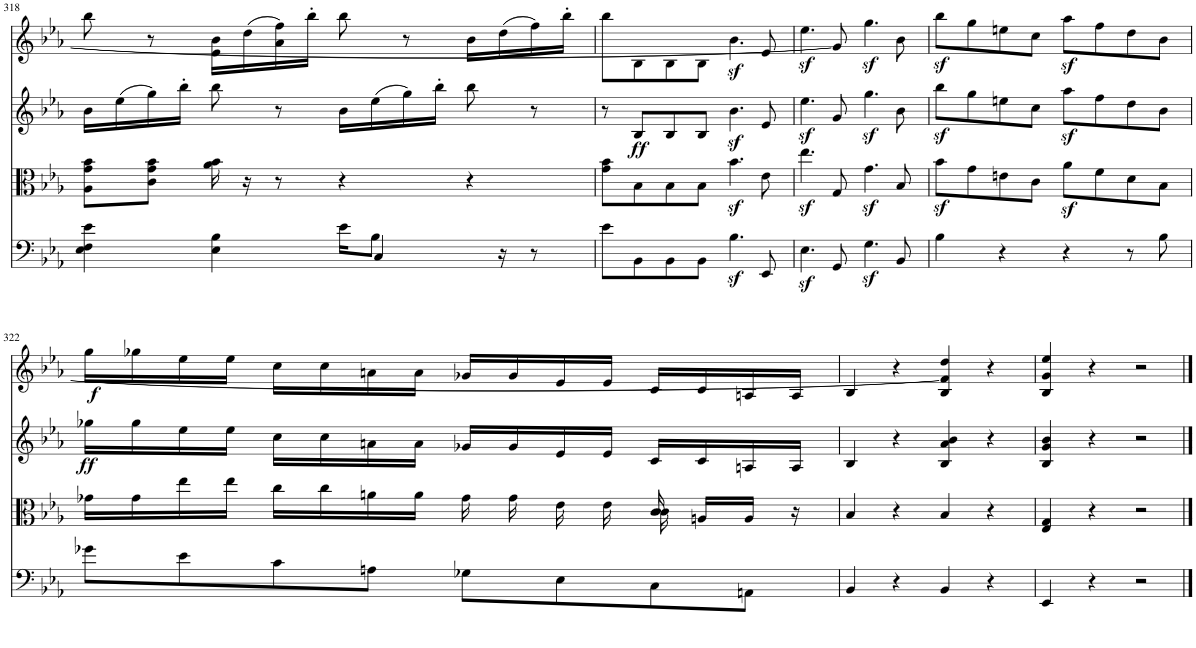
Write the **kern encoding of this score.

**kern	**dynam	**kern	**kern	**dynam	**kern	**dynam
*part4	*part4	*part3	*part2	*part2	*part1	*part1
*staff4	*staff4	*staff3	*staff2	*staff2	*staff1	*staff1
*I"Piano	*	*I"Piano	*I"Piano	*	*I"Piano	*
*I'Pno	*	*I'Pno	*I'Pno	*	*I'Pno	*
!!LO:PB:g=z
*clefF4	*	*clefC3	*clefG2	*	*clefG2	*
*k[b-e-a-]	*	*k[b-e-a-]	*k[b-e-a-]	*	*k[b-e-a-]	*
*M4/4	*	*M4/4	*M4/4	*	*M4/4	*
*met(c)	*	*met(c)	*met(c)	*	*met(c)	*
=318	=318	=318	=318	=318	=318	=318
*^	*	*	*	*	*	*
2ryy	4E-\ 4F\ 4e-\	.	8A-\ 8g\ 8b-\L	16b-\LL	.	8bb-\	.
.	.	.	.	(16ee-\	.	.	.
.	.	.	8c\ 8g\ 8b-\J	16gg\)	.	8r	.
.	.	.	.	16bb-'\JJ	.	.	.
.	4E-\ 4B-\	.	16a-\ 16b-\	8bb-\	.	16e-\ 16b-\LL	.
.	.	.	16r	.	.	(16dd\	.
.	.	.	8r	8r	.	16a-\ 16ff\)	.
.	.	.	.	.	.	16bb-'\JJ	.
16ryy	16e-\KL	.	4r	16b-\LL	.	8bb-\	.
4C/	8B-\J	.	.	(16ee-\	.	.	.
.	.	.	.	16gg\)	.	8r	.
.	4ryy	.	.	16bb-'\JJ	.	.	.
.	.	.	4r	8bb-\	.	16b-\LL	.
16r	.	.	.	.	.	(16dd\	.
8r	.	.	.	8r	.	16ff\)	.
.	16ryy	.	.	.	.	16bb-'\JJ	.
=319	=319	=319	=319	=319	=319	=319	=319
*	*	*	*	*	*	*^	*
2..ryy	8e-\L	.	8g\ 8b-\L	8r	.	2..ryy	8bb-\L	.
!	!	!	!	!	!LO:DY:b	!	!	!
.	8BB-\	.	8B-\	8B-/L	ff	.	8B-\	.
.	8BB-\	.	8B-\	8B-/	.	.	8B-\	.
.	8BB-\J	.	8B-\J	8B-/J	.	.	8B-\J	.
!	!	!LO:DY:b	!	!	!	!	!	!LO:DY:b
.	4.B-\	sf	4.b-z<\	4.b-z<\	.	.	4.b-\	sf
8EE-/	8ryy	.	8e-\	8e-/	.	8e-/	8ryy	.
*v	*v	*	*	*	*	*v	*v	*
=320	=320	=320	=320	=320	=320	=320
4.E-z<\	.	4.ee-z<\	4.ee-z<\	.	4.ee-z<\	.
8GG/	.	8G/	8g/	.	8g/]	.
4.Gz<\	.	4.gz<\	4.ggz<\	.	4.ggz<\	.
8BB-/	.	8B-/	8b-\	.	8b-\	.
=321	=321	=321	=321	=321	=321	=321
4B-\	.	8b-z<\L	8bb-z<\L	.	8bb-z<\L	.
.	.	8g\	8gg\	.	8gg\	.
4r	.	8en\	8een\	.	8een\	.
.	.	8c\J	8cc\J	.	8cc\J	.
4r	.	8a-z<\L	8aa-z<\L	.	8aa-z<\L	.
.	.	8f\	8ff\	.	8ff\	.
8r	.	8d\	8dd\	.	8dd\	.
8B-\	.	8B-\J	8b-\J	.	8b-\J	.
!!LO:LB:g=z
=322	=322	=322	=322	=322	=322	=322
*	*	*^	*	*	*^	*
!	!	!	!	!	!LO:DY:b	!	!	!LO:DY:b
8g-X\L	.	2.ryy	16g-X\LL	16gg-X\LL	ff	2ryy	16gg\LL	f
.	.	.	16g-\	16gg-\	.	.	16gg-X\	.
8e-\	.	.	16ee-\	16ee-\	.	.	16ee-\	.
.	.	.	16ee-\JJ	16ee-\JJ	.	.	16ee-\JJ	.
8c\	.	.	16cc\LL	16cc\LL	.	.	16cc\LL	.
.	.	.	16cc\	16cc\	.	.	16cc\	.
8An\J	.	.	16an\	16an\	.	.	16an\	.
.	.	.	16a\JJ	16a\JJ	.	.	16a\JJ	.
8G-X\L	.	.	16g-\	16g-X/LL	.	16g-X/LL	2ryy	.
.	.	.	16g-\	16g-/	.	16g-/	.	.
8E-\	.	.	16e-\	16e-/	.	16e-/	.	.
.	.	.	16e-\	16e-/JJ	.	16e-/JJ	.	.
8C\	.	16c/	16c\ 16c\	16c/LL	.	16c/LL	.	.
.	.	16An/LL	8.ryy	16c/	.	16c/	.	.
8AAn\J	.	16A/JJ	.	16An/	.	16An/	.	.
.	.	16r	.	16A/JJ	.	16A/JJ	.	.
*	*	*v	*v	*	*	*v	*v	*
=323	=323	=323	=323	=323	=323	=323
4BB-/	.	4B-/	4B-/	.	4B-/	.
4r	.	4r	4r	.	4r	.
4BB-/	.	4B-/	4B-/ 4a-/ 4b-/	.	4B-/ 4f/] 4dd/	.
4r	.	4r	4r	.	4r	.
=324	=324	=324	=324	=324	=324	=324
4EE-/	.	4E-/ 4G/	4B-/ 4g/ 4b-/	.	4B-/ 4g/ 4ee-/	.
4r	.	4r	4r	.	4r	.
2r	.	2r	2r	.	2r	.
==	==	==	==	==	==	==
*-	*-	*-	*-	*-	*-	*-
